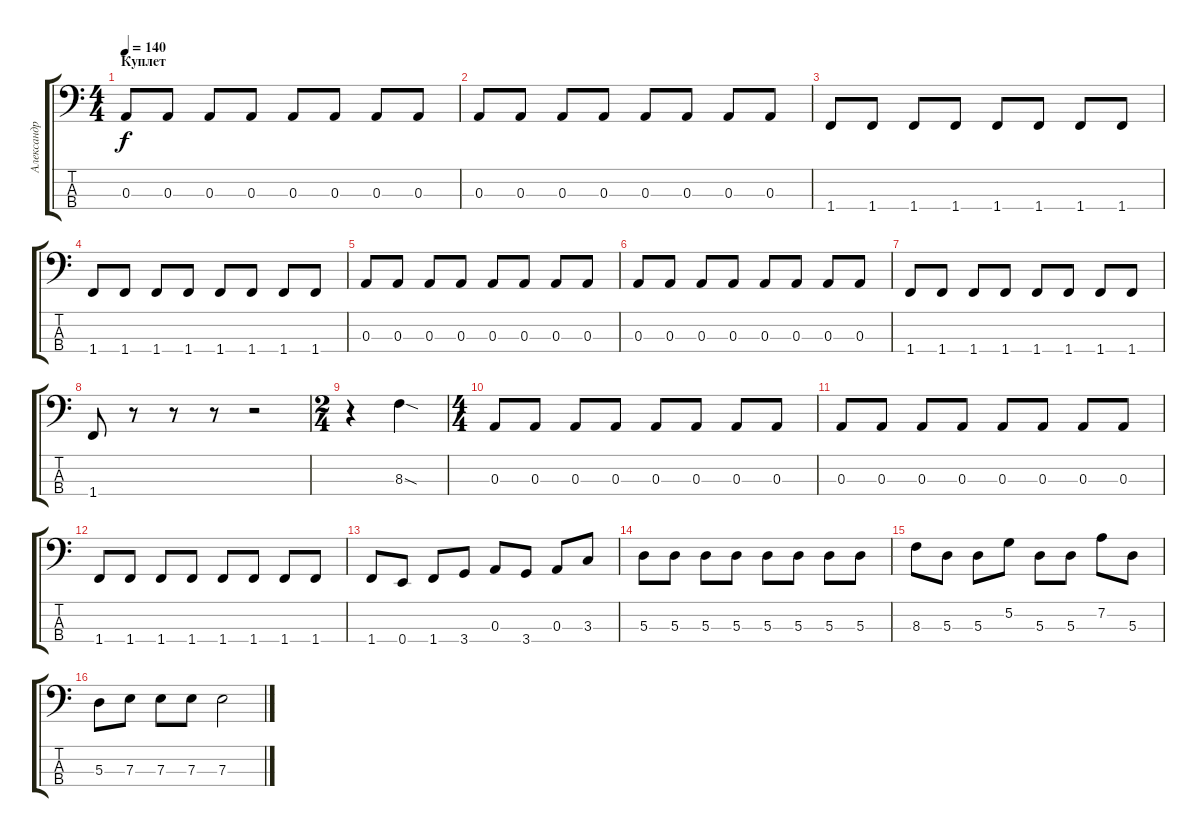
\track ("Александр Тимонин" "Александр ") {instrument electricbassfinger}
\staff {score tabs}
\tuning (G2 D2 A1 E1) {hide}
\ts (4 4)
\section ("" "Куплет")
\tempo 140
\clef f4
\ks c
0.3.8{dy f} 0.3.8 0.3.8 0.3.8 0.3.8 0.3.8 0.3.8 0.3.8 |
0.3.8 0.3.8 0.3.8 0.3.8 0.3.8 0.3.8 0.3.8 0.3.8 |
1.4.8 1.4.8 1.4.8 1.4.8 1.4.8 1.4.8 1.4.8 1.4.8 |
1.4.8 1.4.8 1.4.8 1.4.8 1.4.8 1.4.8 1.4.8 1.4.8 |
0.3.8 0.3.8 0.3.8 0.3.8 0.3.8 0.3.8 0.3.8 0.3.8 |
0.3.8 0.3.8 0.3.8 0.3.8 0.3.8 0.3.8 0.3.8 0.3.8 |
1.4.8 1.4.8 1.4.8 1.4.8 1.4.8 1.4.8 1.4.8 1.4.8 |
1.4.8 r.8 r.8 r.8 r.2 |
\ts (2 4)
r.4 8.3{sod}.4 |
\ts (4 4)
0.3.8 0.3.8 0.3.8 0.3.8 0.3.8 0.3.8 0.3.8 0.3.8 |
0.3.8 0.3.8 0.3.8 0.3.8 0.3.8 0.3.8 0.3.8 0.3.8 |
1.4.8 1.4.8 1.4.8 1.4.8 1.4.8 1.4.8 1.4.8 1.4.8 |
1.4.8 0.4.8 1.4.8 3.4.8 0.3.8 3.4.8 0.3.8 3.3.8 |
5.3.8 5.3.8 5.3.8 5.3.8 5.3.8 5.3.8 5.3.8 5.3.8 |
8.3.8 5.3.8 5.3.8 5.2.8 5.3.8 5.3.8 7.2.8 5.3.8 |
5.3.8 7.3.8 7.3.8 7.3.8 7.3.2
